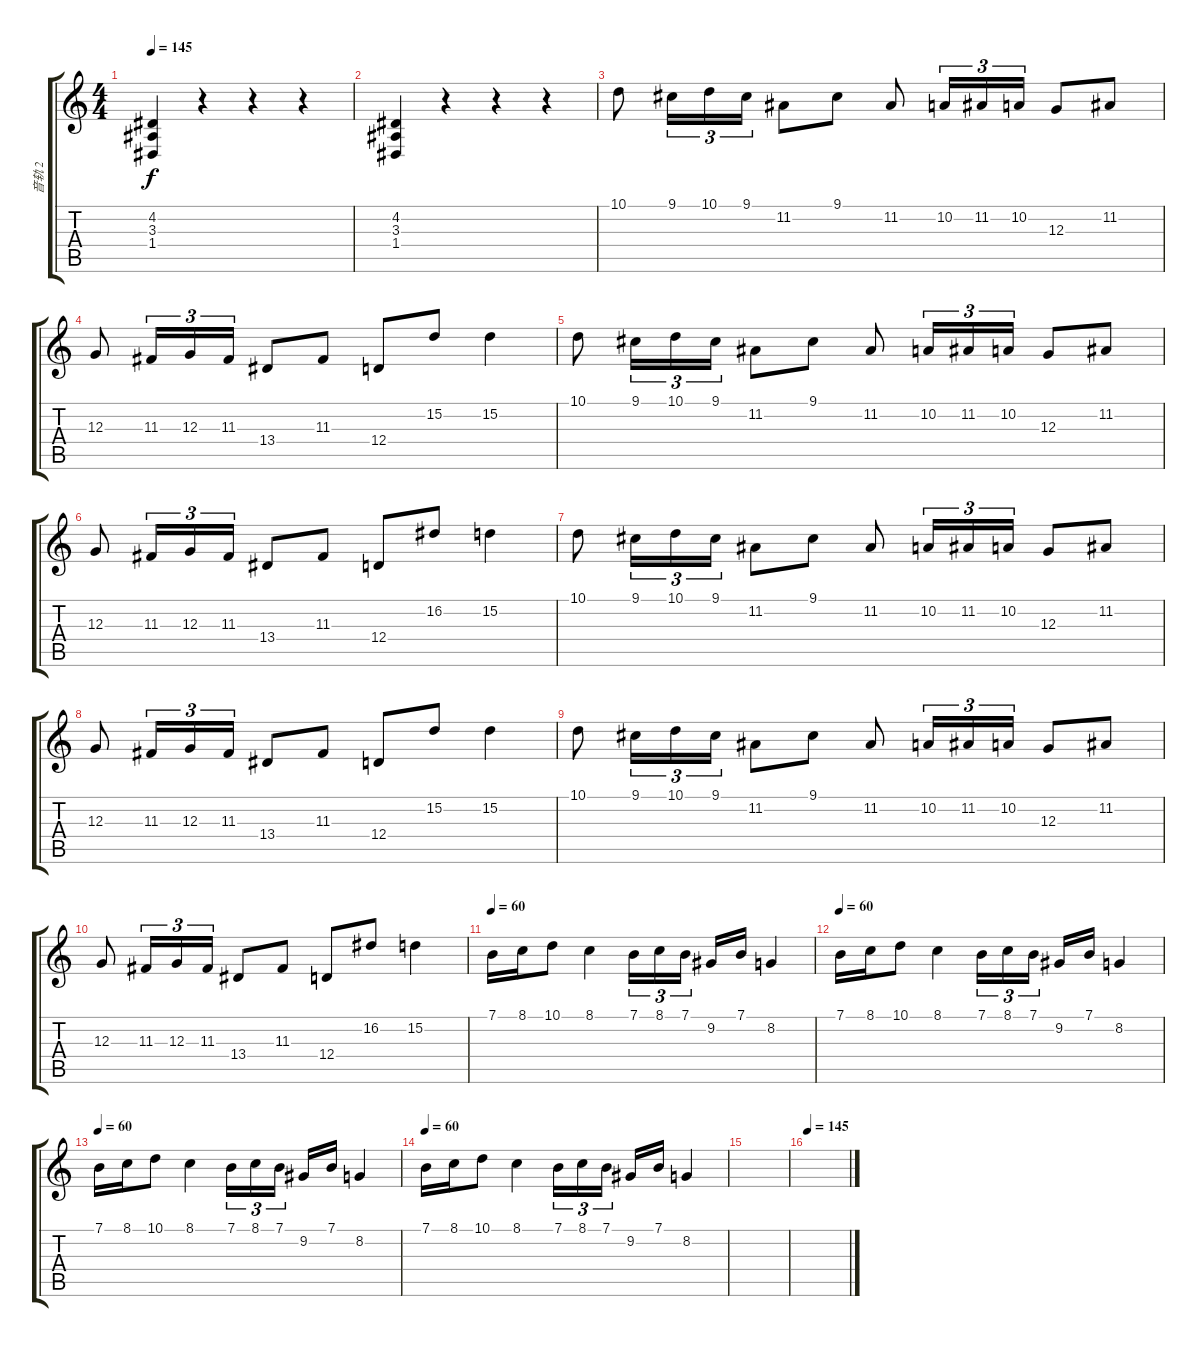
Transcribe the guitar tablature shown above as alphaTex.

\track ("音轨 2" "音轨 2") {instrument stringensemble1}
\staff {score tabs}
\tuning (E4 B3 G3 D3 A2 E2) {hide}
\ts (4 4)
\tempo 145
\clef g2
\ks c
(4.2 3.3 1.4).4{dy f} r.4 r.4 r.4 |
(4.2 3.3 1.4).4 r.4 r.4 r.4 |
10.1.8 9.1.16{tu (3 2)} 10.1.16{tu (3 2)} 9.1.16{tu (3 2)} 11.2.8 9.1.8 11.2.8 10.2.16{tu (3 2)} 11.2.16{tu (3 2)} 10.2.16{tu (3 2)} 12.3.8 11.2.8 |
12.3.8 11.3.16{tu (3 2)} 12.3.16{tu (3 2)} 11.3.16{tu (3 2)} 13.4.8 11.3.8 12.4.8 15.2.8 15.2.4 |
10.1.8 9.1.16{tu (3 2)} 10.1.16{tu (3 2)} 9.1.16{tu (3 2)} 11.2.8 9.1.8 11.2.8 10.2.16{tu (3 2)} 11.2.16{tu (3 2)} 10.2.16{tu (3 2)} 12.3.8 11.2.8 |
12.3.8 11.3.16{tu (3 2)} 12.3.16{tu (3 2)} 11.3.16{tu (3 2)} 13.4.8 11.3.8 12.4.8 16.2.8 15.2.4 |
10.1.8 9.1.16{tu (3 2)} 10.1.16{tu (3 2)} 9.1.16{tu (3 2)} 11.2.8 9.1.8 11.2.8 10.2.16{tu (3 2)} 11.2.16{tu (3 2)} 10.2.16{tu (3 2)} 12.3.8 11.2.8 |
12.3.8 11.3.16{tu (3 2)} 12.3.16{tu (3 2)} 11.3.16{tu (3 2)} 13.4.8 11.3.8 12.4.8 15.2.8 15.2.4 |
10.1.8 9.1.16{tu (3 2)} 10.1.16{tu (3 2)} 9.1.16{tu (3 2)} 11.2.8 9.1.8 11.2.8 10.2.16{tu (3 2)} 11.2.16{tu (3 2)} 10.2.16{tu (3 2)} 12.3.8 11.2.8 |
12.3.8 11.3.16{tu (3 2)} 12.3.16{tu (3 2)} 11.3.16{tu (3 2)} 13.4.8 11.3.8 12.4.8 16.2.8 15.2.4 |
\tempo 60
7.1.16 8.1.16 10.1.8 8.1.4 7.1.16{tu (3 2)} 8.1.16{tu (3 2)} 7.1.16{tu (3 2)} 9.2.16 7.1.16 8.2.4 |
\tempo 60
7.1.16 8.1.16 10.1.8 8.1.4 7.1.16{tu (3 2)} 8.1.16{tu (3 2)} 7.1.16{tu (3 2)} 9.2.16 7.1.16 8.2.4 |
\tempo 60
7.1.16 8.1.16 10.1.8 8.1.4 7.1.16{tu (3 2)} 8.1.16{tu (3 2)} 7.1.16{tu (3 2)} 9.2.16 7.1.16 8.2.4 |
\tempo 60
7.1.16 8.1.16 10.1.8 8.1.4 7.1.16{tu (3 2)} 8.1.16{tu (3 2)} 7.1.16{tu (3 2)} 9.2.16 7.1.16 8.2.4 |
|
\tempo 145
